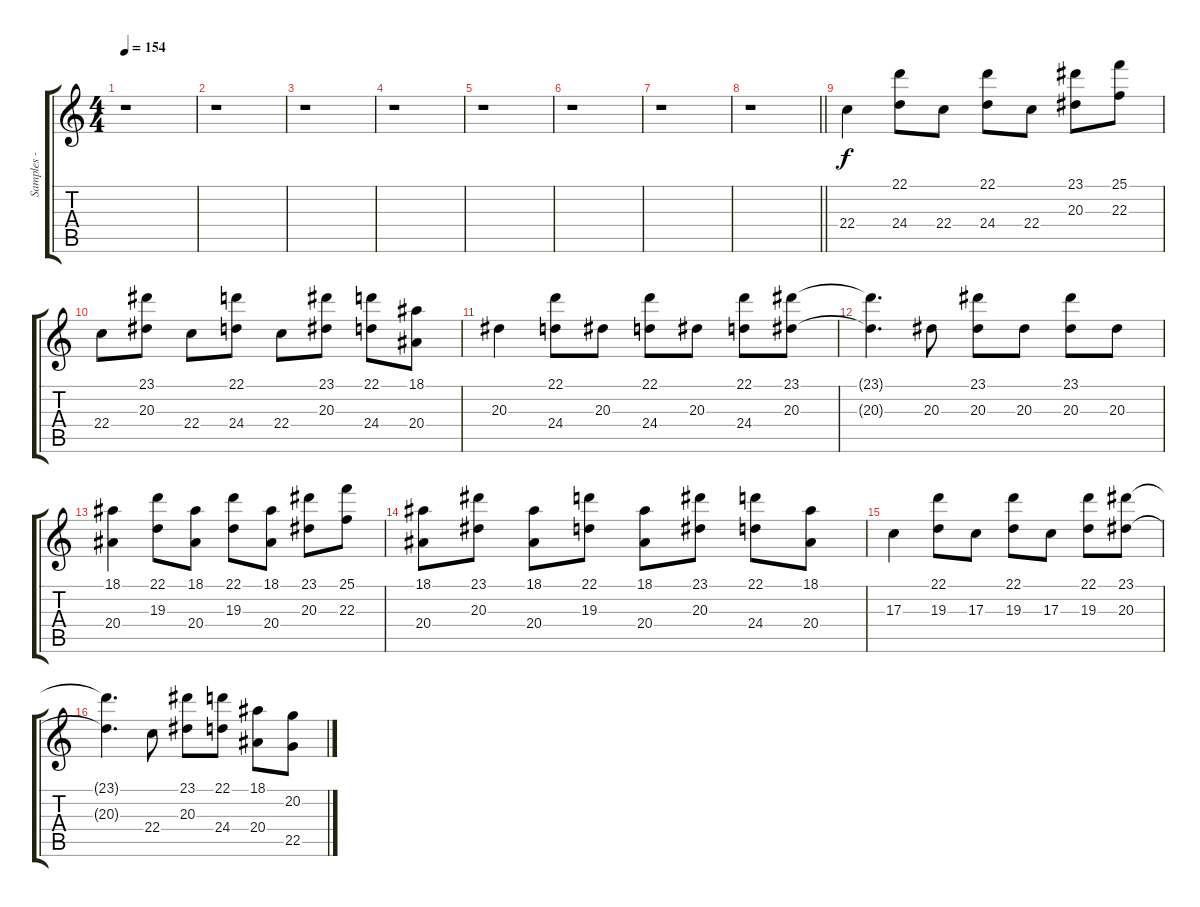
\track ("Samples - 3" "Samples - ") {instrument lead1square}
\staff {score tabs}
\tuning (E4 B3 G3 D3 A2 E2) {hide}
\ts (4 4)
\tempo 154
\clef g2
\ks c
r.1{dy f} |
r.1 |
r.1 |
r.1 |
r.1 |
r.1 |
r.1 |
\barLineRight lightlight
r.1 |
\section ("" " ")
22.4.4 (22.1 24.4).8 22.4.8 (22.1 24.4).8 22.4.8 (23.1 20.3).8 (25.1 22.3).8 |
22.4.8 (23.1 20.3).8 22.4.8 (22.1 24.4).8 22.4.8 (23.1 20.3).8 (22.1 24.4).8 (18.1 20.4).8 |
20.3.4 (22.1 24.4).8 20.3.8 (22.1 24.4).8 20.3.8 (22.1 24.4).8 (23.1 20.3).8 |
(23.1{t} 20.3{t}).4{d} 20.3.8 (23.1 20.3).8 20.3.8 (23.1 20.3).8 20.3.8 |
(18.1 20.4).4 (22.1 19.3).8 (18.1 20.4).8 (22.1 19.3).8 (18.1 20.4).8 (23.1 20.3).8 (25.1 22.3).8 |
(18.1 20.4).8 (23.1 20.3).8 (18.1 20.4).8 (22.1 19.3).8 (18.1 20.4).8 (23.1 20.3).8 (22.1 24.4).8 (18.1 20.4).8 |
17.3.4 (22.1 19.3).8 17.3.8 (22.1 19.3).8 17.3.8 (22.1 19.3).8 (23.1 20.3).8 |
(23.1{t} 20.3{t}).4{d} 22.4.8 (23.1 20.3).8 (22.1 24.4).8 (18.1 20.4).8 (20.2 22.5).8
